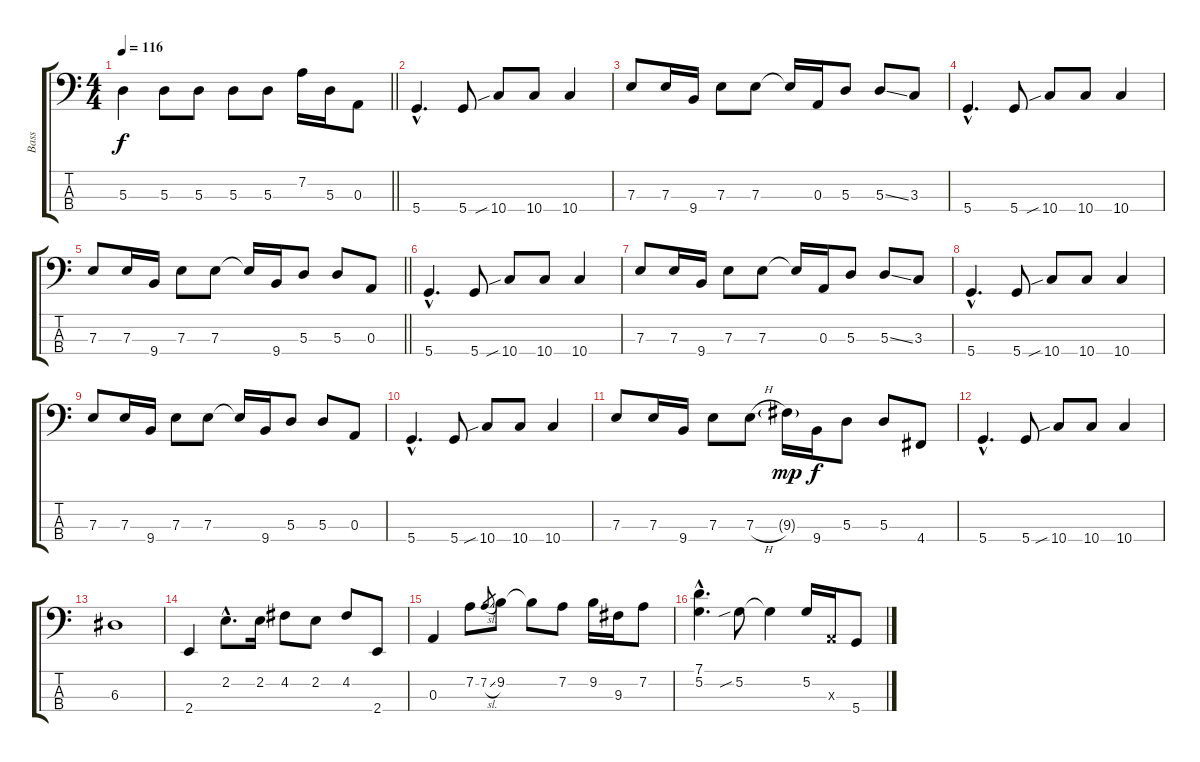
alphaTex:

\track ("Bass" "Bass") {instrument electricbassfinger}
\staff {score tabs}
\tuning (G2 D2 A1 D1) {hide}
\ts (4 4)
\tempo 116
\clef f4
\barLineRight lightlight
\ks c
5.3.4{dy f} 5.3.8 5.3.8 5.3.8 5.3.8 7.2.16 5.3.16 0.3.8 |
5.4{hac}.4{d} 5.4.8 10.4{sib}.8 10.4.8 10.4.4 |
7.3.8 7.3.16 9.4.16 7.3.8 7.3.8 7.3{t}.16 0.3.16 5.3.8 5.3{ss}.8 3.3.8 |
5.4{hac}.4{d} 5.4.8 10.4{sib}.8 10.4.8 10.4.4 |
\barLineRight lightlight
7.3.8 7.3.16 9.4.16 7.3.8 7.3.8 7.3{t}.16 9.4.16 5.3.8 5.3.8 0.3.8 |
5.4{hac}.4{d} 5.4.8 10.4{sib}.8 10.4.8 10.4.4 |
7.3.8 7.3.16 9.4.16 7.3.8 7.3.8 7.3{t}.16 0.3.16 5.3.8 5.3{ss}.8 3.3.8 |
5.4{hac}.4{d} 5.4.8 10.4{sib}.8 10.4.8 10.4.4 |
7.3.8 7.3.16 9.4.16 7.3.8 7.3.8 7.3{t}.16 9.4.16 5.3.8 5.3.8 0.3.8 |
5.4{hac}.4{d} 5.4.8 10.4{sib}.8 10.4.8 10.4.4 |
7.3.8 7.3.16 9.4.16 7.3.8 7.3{h}.8 9.3{g}.16{dy mp} 9.4.16{dy f} 5.3.8 5.3.8 4.4.8 |
5.4{hac}.4{d} 5.4.8 10.4{sib}.8 10.4.8 10.4.4 |
6.3.1 |
2.4.4 2.2{hac}.8{d} 2.2.16 4.2.8 2.2.8 4.2.8 2.4.8 |
0.3.4 7.2.8 7.2{sl}.8{gr} 9.2.8 9.2{t}.8 7.2.8 9.2.16 9.3.16 7.2.8 |
(7.1{hac} 5.2{hac}).4{d} 5.2{sib}.8 5.2{t}.4 5.2.16 0.3{x}.16 5.4.8
